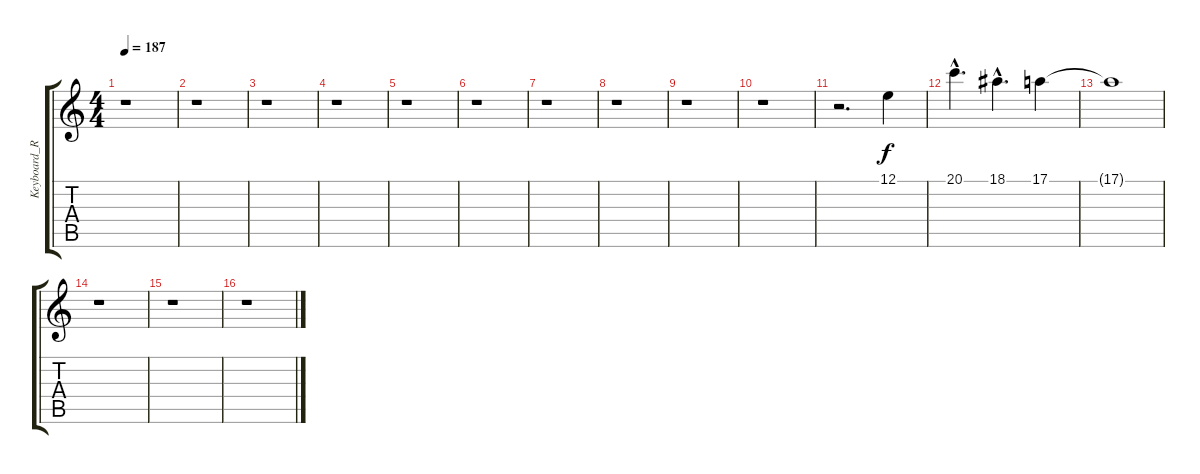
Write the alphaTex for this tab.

\track ("Keyboard_R" "Keyboard_R") {instrument acousticgrandpiano}
\staff {score tabs}
\tuning (E4 B3 G3 D3 A2 E2) {hide}
\ts (4 4)
\tempo 187
\clef g2
\ks c
r.1{dy f} |
r.1 |
r.1 |
r.1 |
r.1 |
r.1 |
r.1 |
r.1 |
r.1 |
r.1 |
r.2{d} 12.1.4 |
20.1{hac}.4{d} 18.1{hac}.4{d} 17.1.4 |
17.1{t}.1 |
r.1 |
r.1 |
r.1
